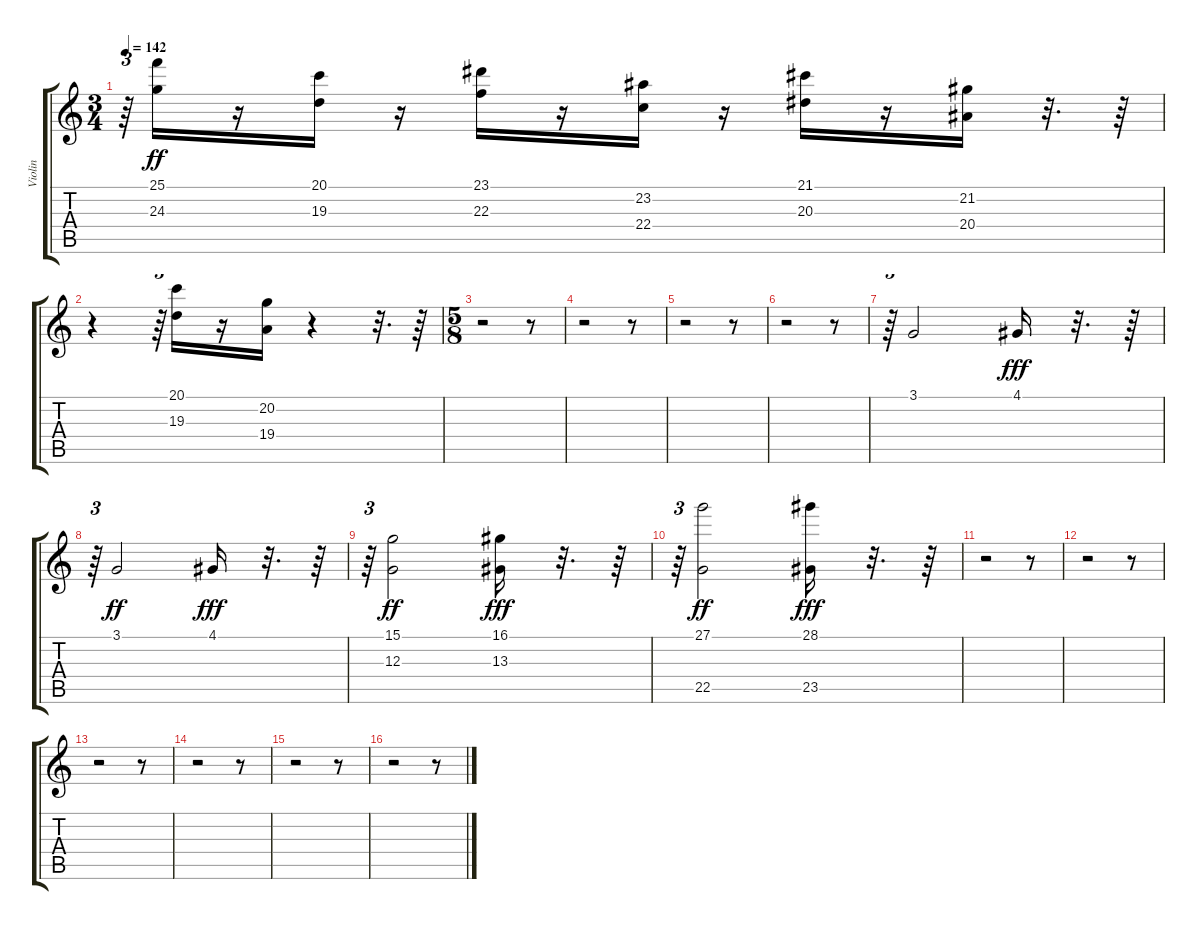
\track ("Violin                              " "Violin    ") {instrument stringensemble1}
\staff {score tabs}
\tuning (E4 B3 G3 D3 A2 E2) {hide}
\ts (3 4)
\tempo 142
\clef g2
\ks c
r.64{tu (3 2) dy fff} (25.1 24.3).16{dy ff} r.16 (20.1 19.3).16 r.16 (23.1 22.3).16 r.16 (23.2 22.4).16 r.16 (21.1 20.3).16 r.16 (21.2 20.4).16 r.32{d} r.64 |
r.4 r.64{tu (3 2)} (20.1 19.3).16 r.16 (20.2 19.4).16 r.4 r.32{d} r.64 |
\ts (5 8)
r.2 r.8 |
r.2 r.8 |
r.2 r.8 |
r.2 r.8 |
r.64{tu (3 2)} 3.1.2 4.1.16{dy fff} r.32{d} r.64 |
r.64{tu (3 2)} 3.1.2{dy ff} 4.1.16{dy fff} r.32{d} r.64 |
r.64{tu (3 2)} (15.1 12.3).2{dy ff} (16.1 13.3).16{dy fff} r.32{d} r.64 |
r.64{tu (3 2)} (27.1 22.5).2{dy ff} (28.1 23.5).16{dy fff} r.32{d} r.64 |
r.2 r.8 |
r.2 r.8 |
r.2 r.8 |
r.2 r.8 |
r.2 r.8 |
r.2 r.8
